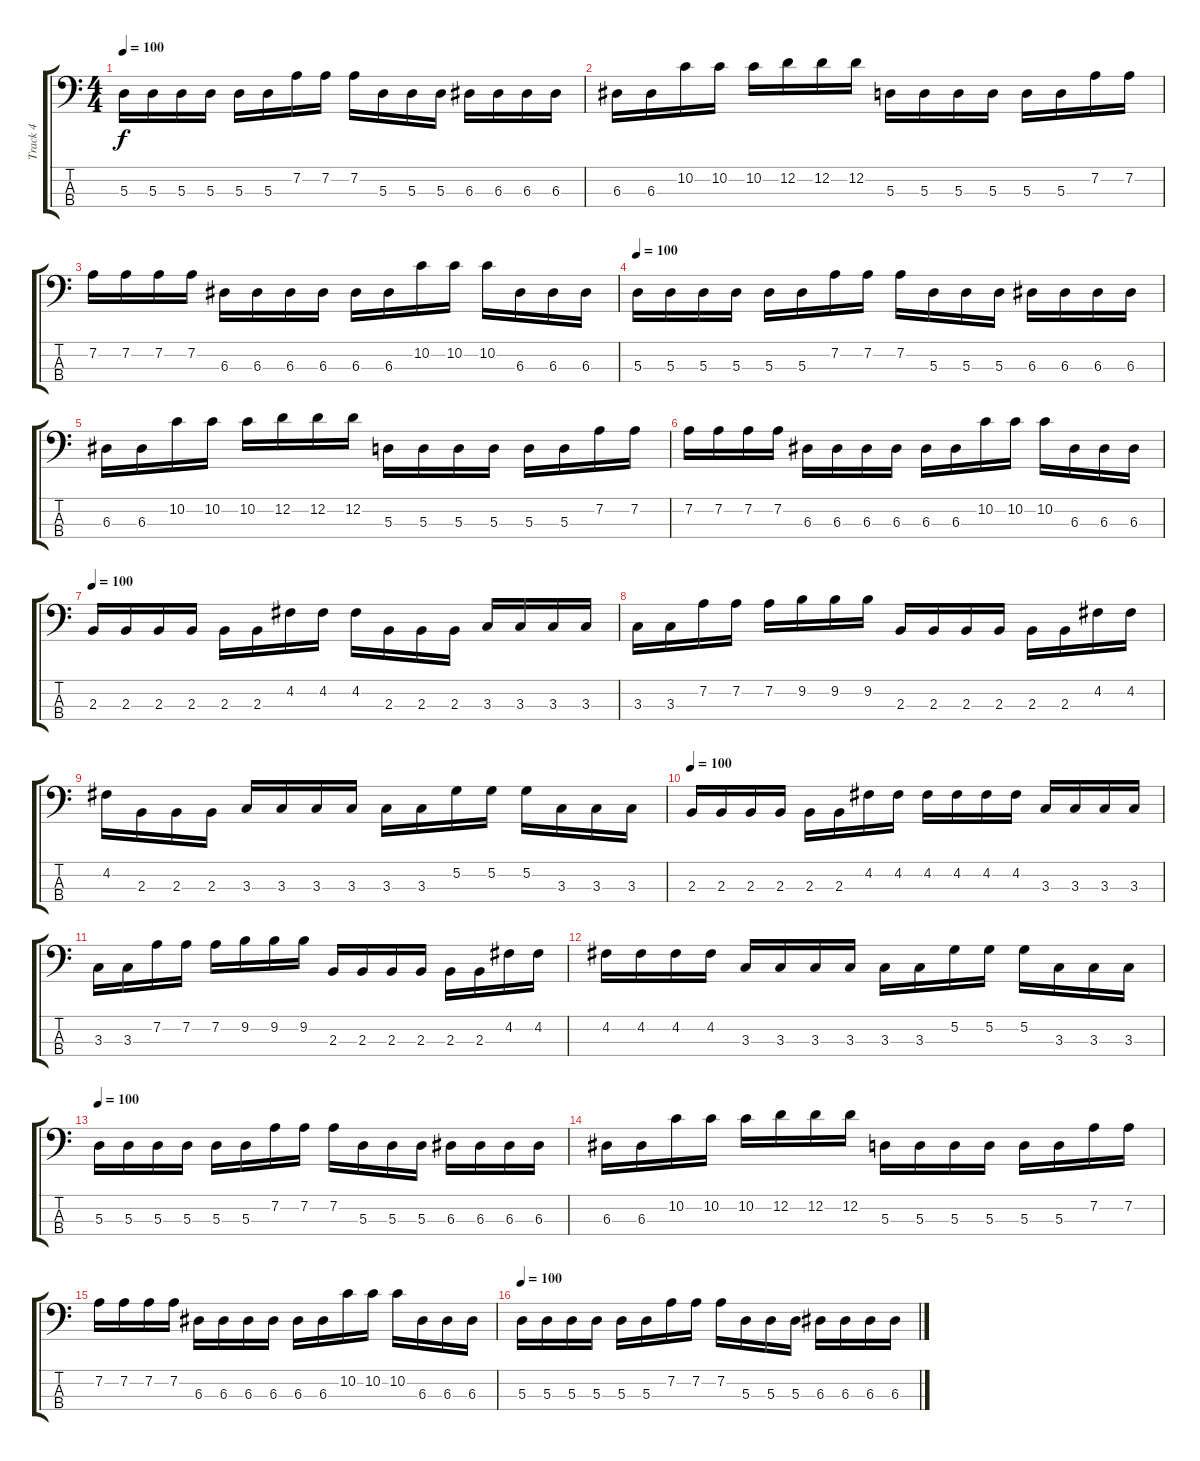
\track ("Track 4" "Track 4") {instrument electricbassfinger}
\staff {score tabs}
\tuning (G2 D2 A1 E1) {hide}
\ts (4 4)
\tempo 100
\clef f4
\ks c
5.3.16{dy f} 5.3.16 5.3.16 5.3.16 5.3.16 5.3.16 7.2.16 7.2.16 7.2.16 5.3.16 5.3.16 5.3.16 6.3.16 6.3.16 6.3.16 6.3.16 |
6.3.16 6.3.16 10.2.16 10.2.16 10.2.16 12.2.16 12.2.16 12.2.16 5.3.16 5.3.16 5.3.16 5.3.16 5.3.16 5.3.16 7.2.16 7.2.16 |
7.2.16 7.2.16 7.2.16 7.2.16 6.3.16 6.3.16 6.3.16 6.3.16 6.3.16 6.3.16 10.2.16 10.2.16 10.2.16 6.3.16 6.3.16 6.3.16 |
\tempo 100
5.3.16 5.3.16 5.3.16 5.3.16 5.3.16 5.3.16 7.2.16 7.2.16 7.2.16 5.3.16 5.3.16 5.3.16 6.3.16 6.3.16 6.3.16 6.3.16 |
6.3.16 6.3.16 10.2.16 10.2.16 10.2.16 12.2.16 12.2.16 12.2.16 5.3.16 5.3.16 5.3.16 5.3.16 5.3.16 5.3.16 7.2.16 7.2.16 |
7.2.16 7.2.16 7.2.16 7.2.16 6.3.16 6.3.16 6.3.16 6.3.16 6.3.16 6.3.16 10.2.16 10.2.16 10.2.16 6.3.16 6.3.16 6.3.16 |
\tempo 100
2.3.16 2.3.16 2.3.16 2.3.16 2.3.16 2.3.16 4.2.16 4.2.16 4.2.16 2.3.16 2.3.16 2.3.16 3.3.16 3.3.16 3.3.16 3.3.16 |
3.3.16 3.3.16 7.2.16 7.2.16 7.2.16 9.2.16 9.2.16 9.2.16 2.3.16 2.3.16 2.3.16 2.3.16 2.3.16 2.3.16 4.2.16 4.2.16 |
4.2.16 2.3.16 2.3.16 2.3.16 3.3.16 3.3.16 3.3.16 3.3.16 3.3.16 3.3.16 5.2.16 5.2.16 5.2.16 3.3.16 3.3.16 3.3.16 |
\tempo 100
2.3.16 2.3.16 2.3.16 2.3.16 2.3.16 2.3.16 4.2.16 4.2.16 4.2.16 4.2.16 4.2.16 4.2.16 3.3.16 3.3.16 3.3.16 3.3.16 |
3.3.16 3.3.16 7.2.16 7.2.16 7.2.16 9.2.16 9.2.16 9.2.16 2.3.16 2.3.16 2.3.16 2.3.16 2.3.16 2.3.16 4.2.16 4.2.16 |
4.2.16 4.2.16 4.2.16 4.2.16 3.3.16 3.3.16 3.3.16 3.3.16 3.3.16 3.3.16 5.2.16 5.2.16 5.2.16 3.3.16 3.3.16 3.3.16 |
\tempo 100
5.3.16 5.3.16 5.3.16 5.3.16 5.3.16 5.3.16 7.2.16 7.2.16 7.2.16 5.3.16 5.3.16 5.3.16 6.3.16 6.3.16 6.3.16 6.3.16 |
6.3.16 6.3.16 10.2.16 10.2.16 10.2.16 12.2.16 12.2.16 12.2.16 5.3.16 5.3.16 5.3.16 5.3.16 5.3.16 5.3.16 7.2.16 7.2.16 |
7.2.16 7.2.16 7.2.16 7.2.16 6.3.16 6.3.16 6.3.16 6.3.16 6.3.16 6.3.16 10.2.16 10.2.16 10.2.16 6.3.16 6.3.16 6.3.16 |
\tempo 100
5.3.16 5.3.16 5.3.16 5.3.16 5.3.16 5.3.16 7.2.16 7.2.16 7.2.16 5.3.16 5.3.16 5.3.16 6.3.16 6.3.16 6.3.16 6.3.16
